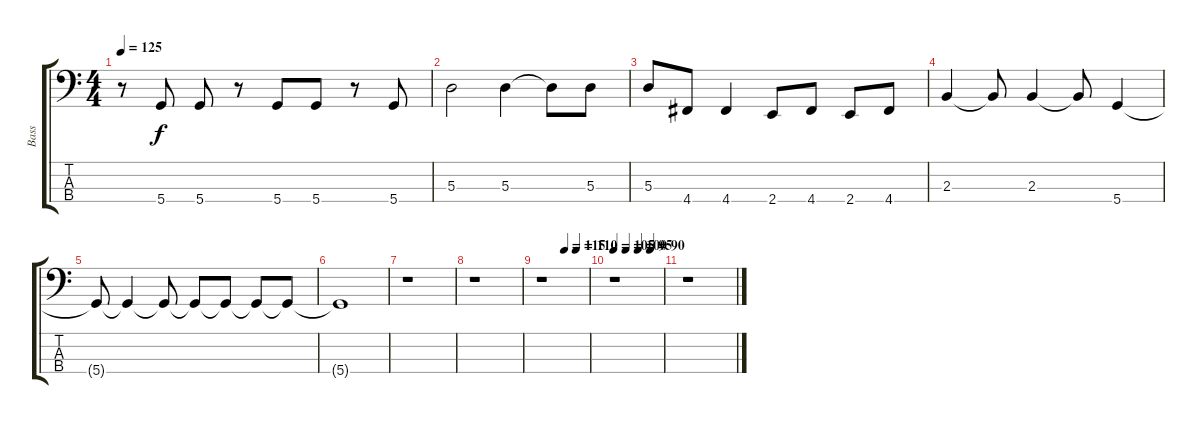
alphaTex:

\track ("Bass" "Bass") {instrument acousticbass}
\staff {score tabs}
\tuning (G2 D2 A1 D1) {hide}
\ts (4 4)
\tempo 125
\clef f4
\ks c
r.8{dy f} 5.4.8 5.4.8 r.8 5.4.8 5.4.8 r.8 5.4.8 |
5.3.2 5.3.4 5.3{t}.8 5.3.8 |
5.3.8 4.4.8 4.4.4 2.4.8 4.4.8 2.4.8 4.4.8 |
2.3.4 2.3{t}.8 2.3.4 2.3{t}.8 5.4.4 |
5.4{t}.8 5.4{t}.4 5.4{t}.8 5.4{t}.8 5.4{t}.8 5.4{t}.8 5.4{t}.8 |
5.4{t}.1 |
r.1 |
r.1 |
\tempo (115 0.5)
\tempo (110 0.75)
r.1 |
\tempo 105
\tempo (100 0.25)
\tempo (95 0.5)
\tempo (90 0.75)
r.1 |
r.1
